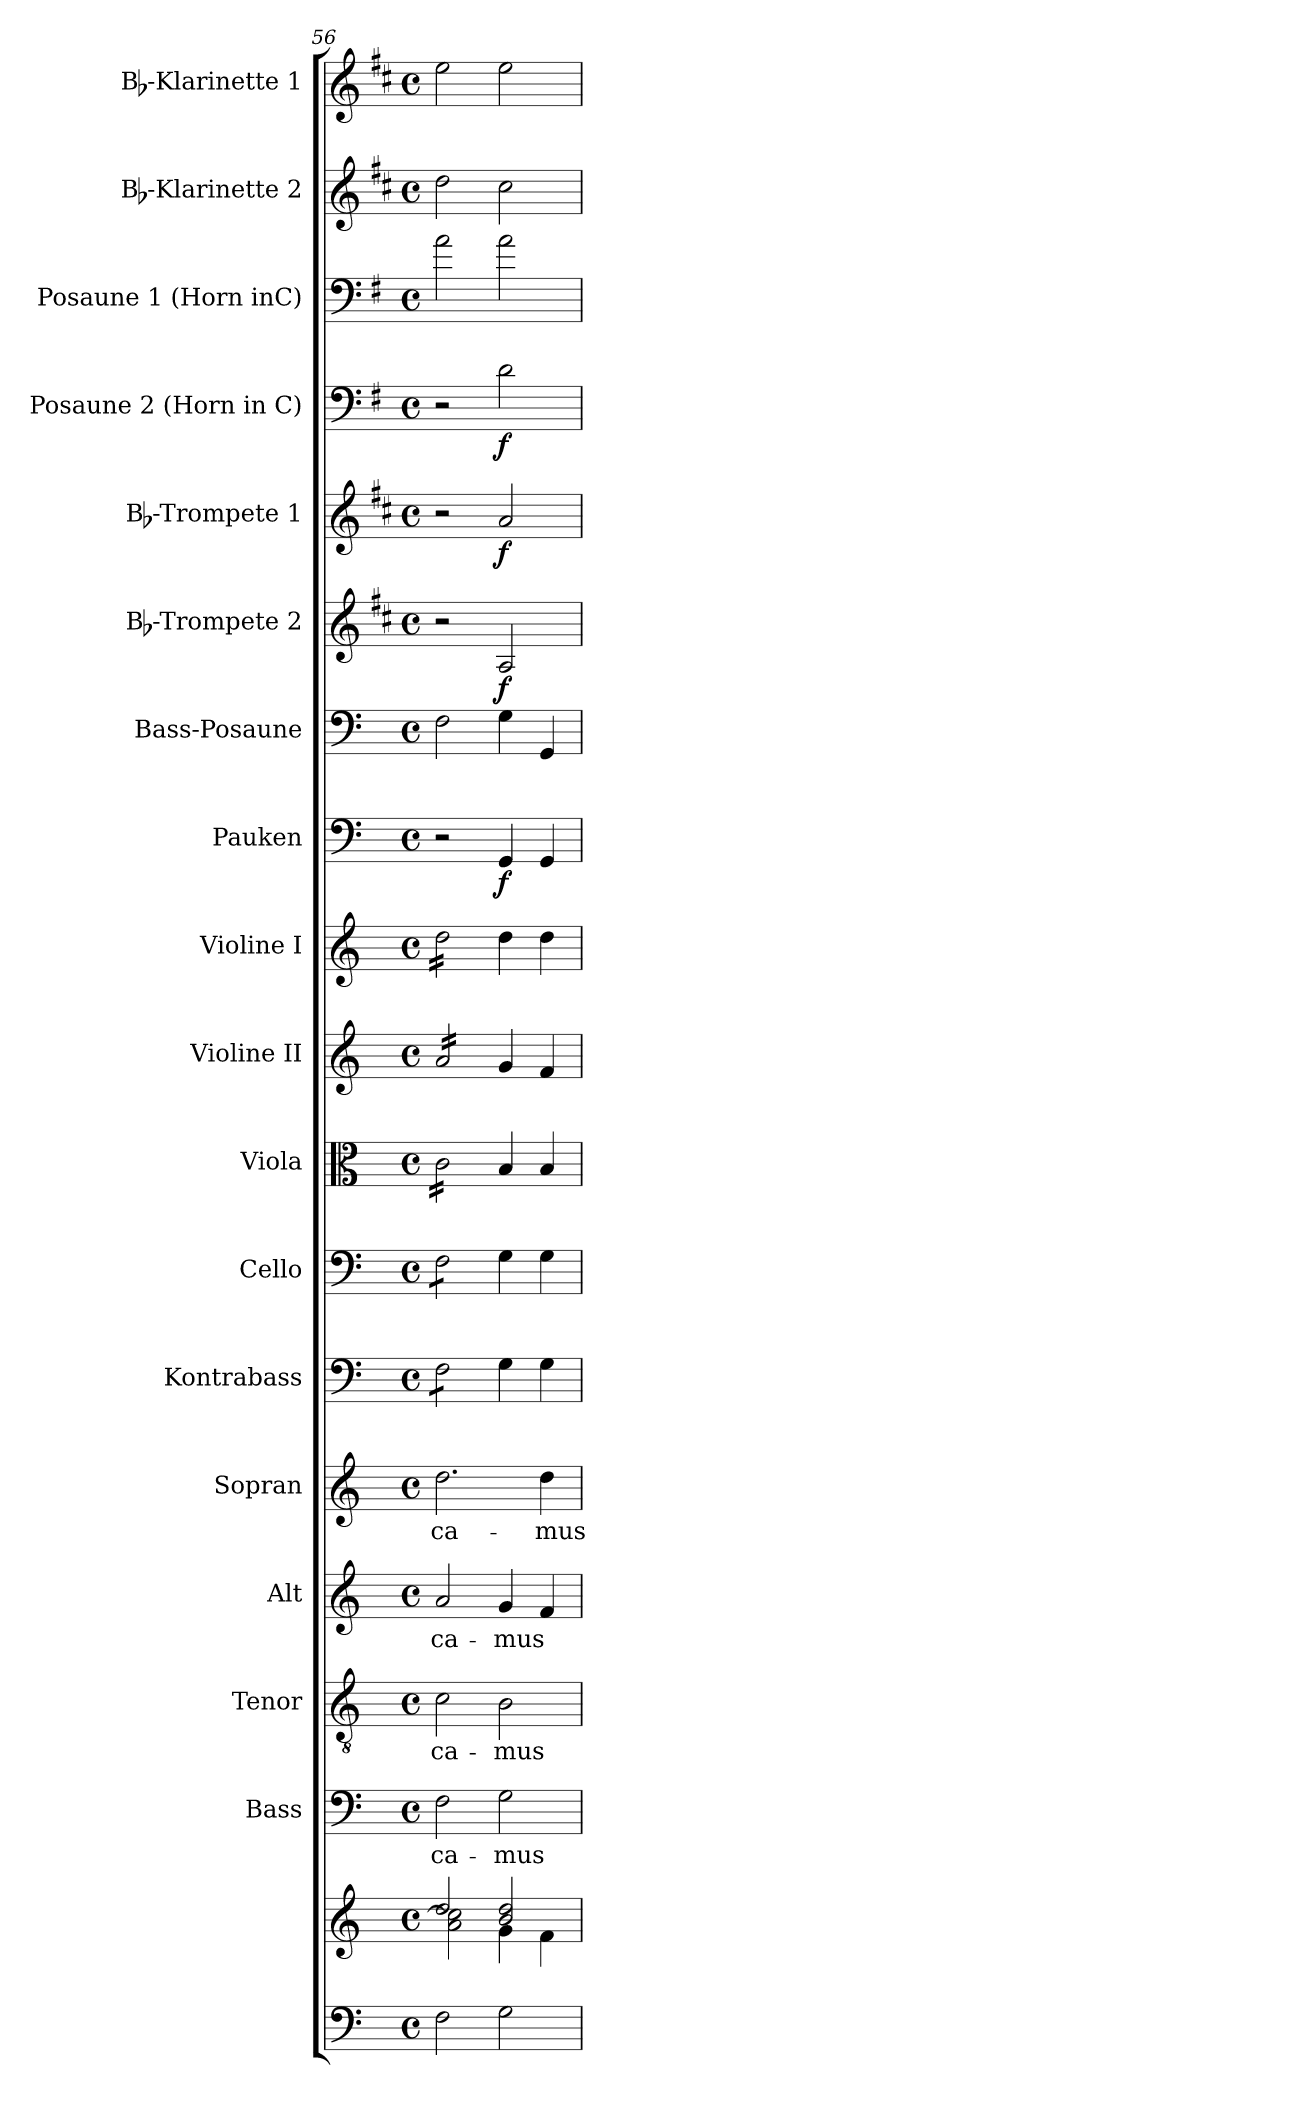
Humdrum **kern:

**kern	**kern	**kern	**text	**kern	**text	**kern	**text	**kern	**text	**kern	**kern	**kern	**kern	**kern	**kern	**dynam	**kern	**kern	**dynam	**kern	**dynam	**kern	**dynam	**kern	**kern	**kern
*part18	*part18	*part17	*part17	*part16	*part16	*part15	*part15	*part14	*part14	*part13	*part12	*part11	*part10	*part9	*part8	*part8	*part7	*part6	*part6	*part5	*part5	*part4	*part4	*part3	*part2	*part1
*staff19	*staff18	*staff17	*staff17	*staff16	*staff16	*staff15	*staff15	*staff14	*staff14	*staff13	*staff12	*staff11	*staff10	*staff9	*staff8	*staff8	*staff7	*staff6	*staff6	*staff5	*staff5	*staff4	*staff4	*staff3	*staff2	*staff1
*	*	*I"Bass	*	*I"Tenor	*	*I"Alt	*	*I"Sopran	*	*I"Kontrabass	*I"Cello	*I"Viola	*I"Violine II	*I"Violine I	*I"Pauken	*	*I"Bass-Posaune	*I"Bb-Trompete 2	*	*I"Bb-Trompete 1	*	*I"Posaune 2 (Horn in C)	*	*I"Posaune 1 (Horn inC)	*I"Bb-Klarinette 2	*I"Bb-Klarinette 1
*	*	*I'B.	*	*I'T.	*	*I'A.	*	*I'S.	*	*I'Kb.	*	*I'Vla.	*I'Vl. II	*I'Vl. I	*I'Pk.	*	*I'B-Pos.	*I'Bb Trp. 2	*	*I'Bb Trp. 1	*	*I'Pos. 2	*	*I'Pos. 1	*I'Bb Kl. 2	*I'Bb Kl. 1
*clefF4	*clefG2	*clefF4	*	*clefGv2	*	*clefG2	*	*clefG2	*	*clefF4	*clefF4	*clefC3	*clefG2	*clefG2	*clefF4	*	*clefF4	*clefG2	*	*clefG2	*	*clefF4	*	*clefF4	*clefG2	*clefG2
*	*	*	*	*	*	*	*	*	*	*ITrd7c12	*	*	*	*	*	*	*	*ITrd1c2	*	*ITrd1c2	*	*ITrd4c7	*	*ITrd4c7	*ITrd1c2	*ITrd1c2
*k[]	*k[]	*k[]	*	*k[]	*	*k[]	*	*k[]	*	*k[]	*k[]	*k[]	*k[]	*k[]	*k[]	*	*k[]	*k[]	*	*k[]	*	*k[]	*	*k[]	*k[]	*k[]
*C:	*C:	*C:	*	*C:	*	*C:	*	*C:	*	*C:	*C:	*C:	*C:	*C:	*C:	*	*C:	*C:	*	*C:	*	*C:	*	*C:	*C:	*C:
*M4/4	*M4/4	*M4/4	*	*M4/4	*	*M4/4	*	*M4/4	*	*M4/4	*M4/4	*M4/4	*M4/4	*M4/4	*M4/4	*	*M4/4	*M4/4	*	*M4/4	*	*M4/4	*	*M4/4	*M4/4	*M4/4
*met(c)	*met(c)	*met(c)	*	*met(c)	*	*met(c)	*	*met(c)	*	*met(c)	*met(c)	*met(c)	*met(c)	*met(c)	*met(c)	*	*met(c)	*met(c)	*	*met(c)	*	*met(c)	*	*met(c)	*met(c)	*met(c)
=56	=56	=56	=56	=56	=56	=56	=56	=56	=56	=56	=56	=56	=56	=56	=56	=56	=56	=56	=56	=56	=56	=56	=56	=56	=56	=56
*	*^	*	*	*	*	*	*	*	*	*	*	*	*	*	*	*	*	*	*	*	*	*	*	*	*	*
!	!	!	!	!LO:LY:b	!	!LO:LY:b	!	!LO:LY:b	!	!LO:LY:b	!	!	!	!	!	!	!	!	!	!	!	!	!	!	!	!	!
*	*	*	*	*	*	*	*	*	*	*	*tremolo	*	*	*	*	*	*	*	*	*	*	*	*	*	*	*	*
*	*	*	*	*	*	*	*	*	*	*	*	*tremolo	*	*	*	*	*	*	*	*	*	*	*	*	*	*	*
*	*	*	*	*	*	*	*	*	*	*	*	*	*tremolo	*	*	*	*	*	*	*	*	*	*	*	*	*	*
*	*	*	*	*	*	*	*	*	*	*	*	*	*	*tremolo	*	*	*	*	*	*	*	*	*	*	*	*	*
*	*	*	*	*	*	*	*	*	*	*	*	*	*	*	*tremolo	*	*	*	*	*	*	*	*	*	*	*	*
2F\	2dd/	2a\ 2cc\]	2F\	-ca-	2c\	-ca-	2a/	-ca-	2.dd\	-ca-	8FF\L	8F\L	16c\LL	16a/LL	16dd\LL	2r	.	2F\	2r	.	2r	.	2r	.	2d\	2cc\	2dd\
.	.	.	.	.	.	.	.	.	.	.	.	.	16c\	16a/	16dd\	.	.	.	.	.	.	.	.	.	.	.	.
.	.	.	.	.	.	.	.	.	.	.	8FF\	8F\	16c\	16a/	16dd\	.	.	.	.	.	.	.	.	.	.	.	.
.	.	.	.	.	.	.	.	.	.	.	.	.	16c\	16a/	16dd\	.	.	.	.	.	.	.	.	.	.	.	.
.	.	.	.	.	.	.	.	.	.	.	8FF\	8F\	16c\	16a/	16dd\	.	.	.	.	.	.	.	.	.	.	.	.
.	.	.	.	.	.	.	.	.	.	.	.	.	16c\	16a/	16dd\	.	.	.	.	.	.	.	.	.	.	.	.
.	.	.	.	.	.	.	.	.	.	.	8FF\J	8F\J	16c\	16a/	16dd\	.	.	.	.	.	.	.	.	.	.	.	.
*	*	*	*	*	*	*	*	*	*	*	*	*Xtremolo	*	*	*	*	*	*	*	*	*	*	*	*	*	*	*
*	*	*	*	*	*	*	*	*	*	*	*Xtremolo	*	*	*	*	*	*	*	*	*	*	*	*	*	*	*	*
.	.	.	.	.	.	.	.	.	.	.	.	.	16c\JJ	16a/JJ	16dd\JJ	.	.	.	.	.	.	.	.	.	.	.	.
*	*	*	*	*	*	*	*	*	*	*	*	*	*	*	*Xtremolo	*	*	*	*	*	*	*	*	*	*	*	*
*	*	*	*	*	*	*	*	*	*	*	*	*	*	*Xtremolo	*	*	*	*	*	*	*	*	*	*	*	*	*
*	*	*	*	*	*	*	*	*	*	*	*	*	*Xtremolo	*	*	*	*	*	*	*	*	*	*	*	*	*	*
!	!	!	!	!LO:LY:b	!	!LO:LY:b	!	!LO:LY:b	!	!	!	!	!	!	!	!	!LO:DY:b	!	!	!LO:DY:b	!	!LO:DY:b	!	!LO:DY:b	!	!	!
2G\	2b/ 2dd/	4g\	2G\	-mus	2B\	-mus	4g/	-mus	.	.	4GG\	4G\	4B/	4g/	4dd\	4GG/	f	4G\	2G/	f	2g/	f	2G\	f	2d\	2b\	2dd\
!	!	!	!	!	!	!	!	!	!	!LO:LY:b	!	!	!	!	!	!	!	!	!	!	!	!	!	!	!	!	!
.	.	4f\	.	.	.	.	4f/	.	4dd\	-mus	4GG\	4G\	4B/	4f/	4dd\	4GG/	.	4GG/	.	.	.	.	.	.	.	.	.
*	*v	*v	*	*	*	*	*	*	*	*	*	*	*	*	*	*	*	*	*	*	*	*	*	*	*	*	*
=	=	=	=	=	=	=	=	=	=	=	=	=	=	=	=	=	=	=	=	=	=	=	=	=	=	=
*-	*-	*-	*-	*-	*-	*-	*-	*-	*-	*-	*-	*-	*-	*-	*-	*-	*-	*-	*-	*-	*-	*-	*-	*-	*-	*-
